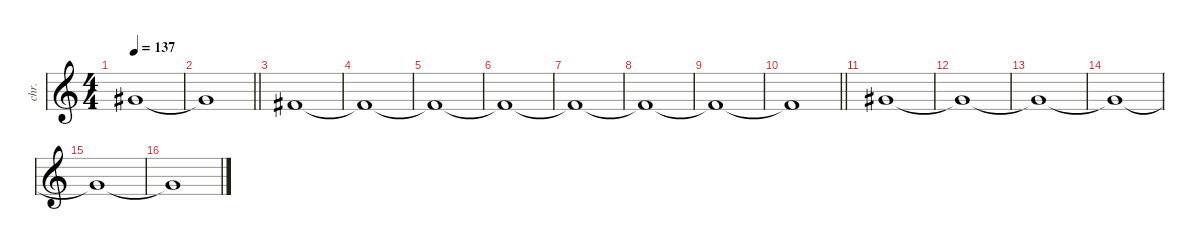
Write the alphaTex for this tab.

\defaultSystemsLayout 4
\hideDynamics
\bracketExtendMode nobrackets
\otherSystemsTrackNameOrientation horizontal
\track ("Per Wiberg" "chr.") {instrument choiraahs}
\staff {score}
\tuning (E4 B3 G3 D3 A2 E2)
\ts (4 4)
\tempo 137
\clef g2
\ks c
4.1{t acc #}.1{dy f beam Up} |
\barLineRight lightlight
4.1{t acc #}.1{beam Up} |
\section ("" "")
2.1{acc #}.1{beam Up} |
2.1{t acc #}.1{beam Up} |
2.1{t acc #}.1{beam Up} |
2.1{t acc #}.1{beam Up} |
2.1{t acc #}.1{beam Up} |
2.1{t acc #}.1{beam Up} |
2.1{t acc #}.1{beam Up} |
\barLineRight lightlight
2.1{t acc #}.1{beam Up} |
\section ("" "")
4.1{acc #}.1{beam Up} |
4.1{t acc #}.1{beam Up} |
4.1{t acc #}.1{beam Up} |
4.1{t acc #}.1{beam Up} |
4.1{t acc #}.1{beam Up} |
4.1{t acc #}.1{beam Up}
